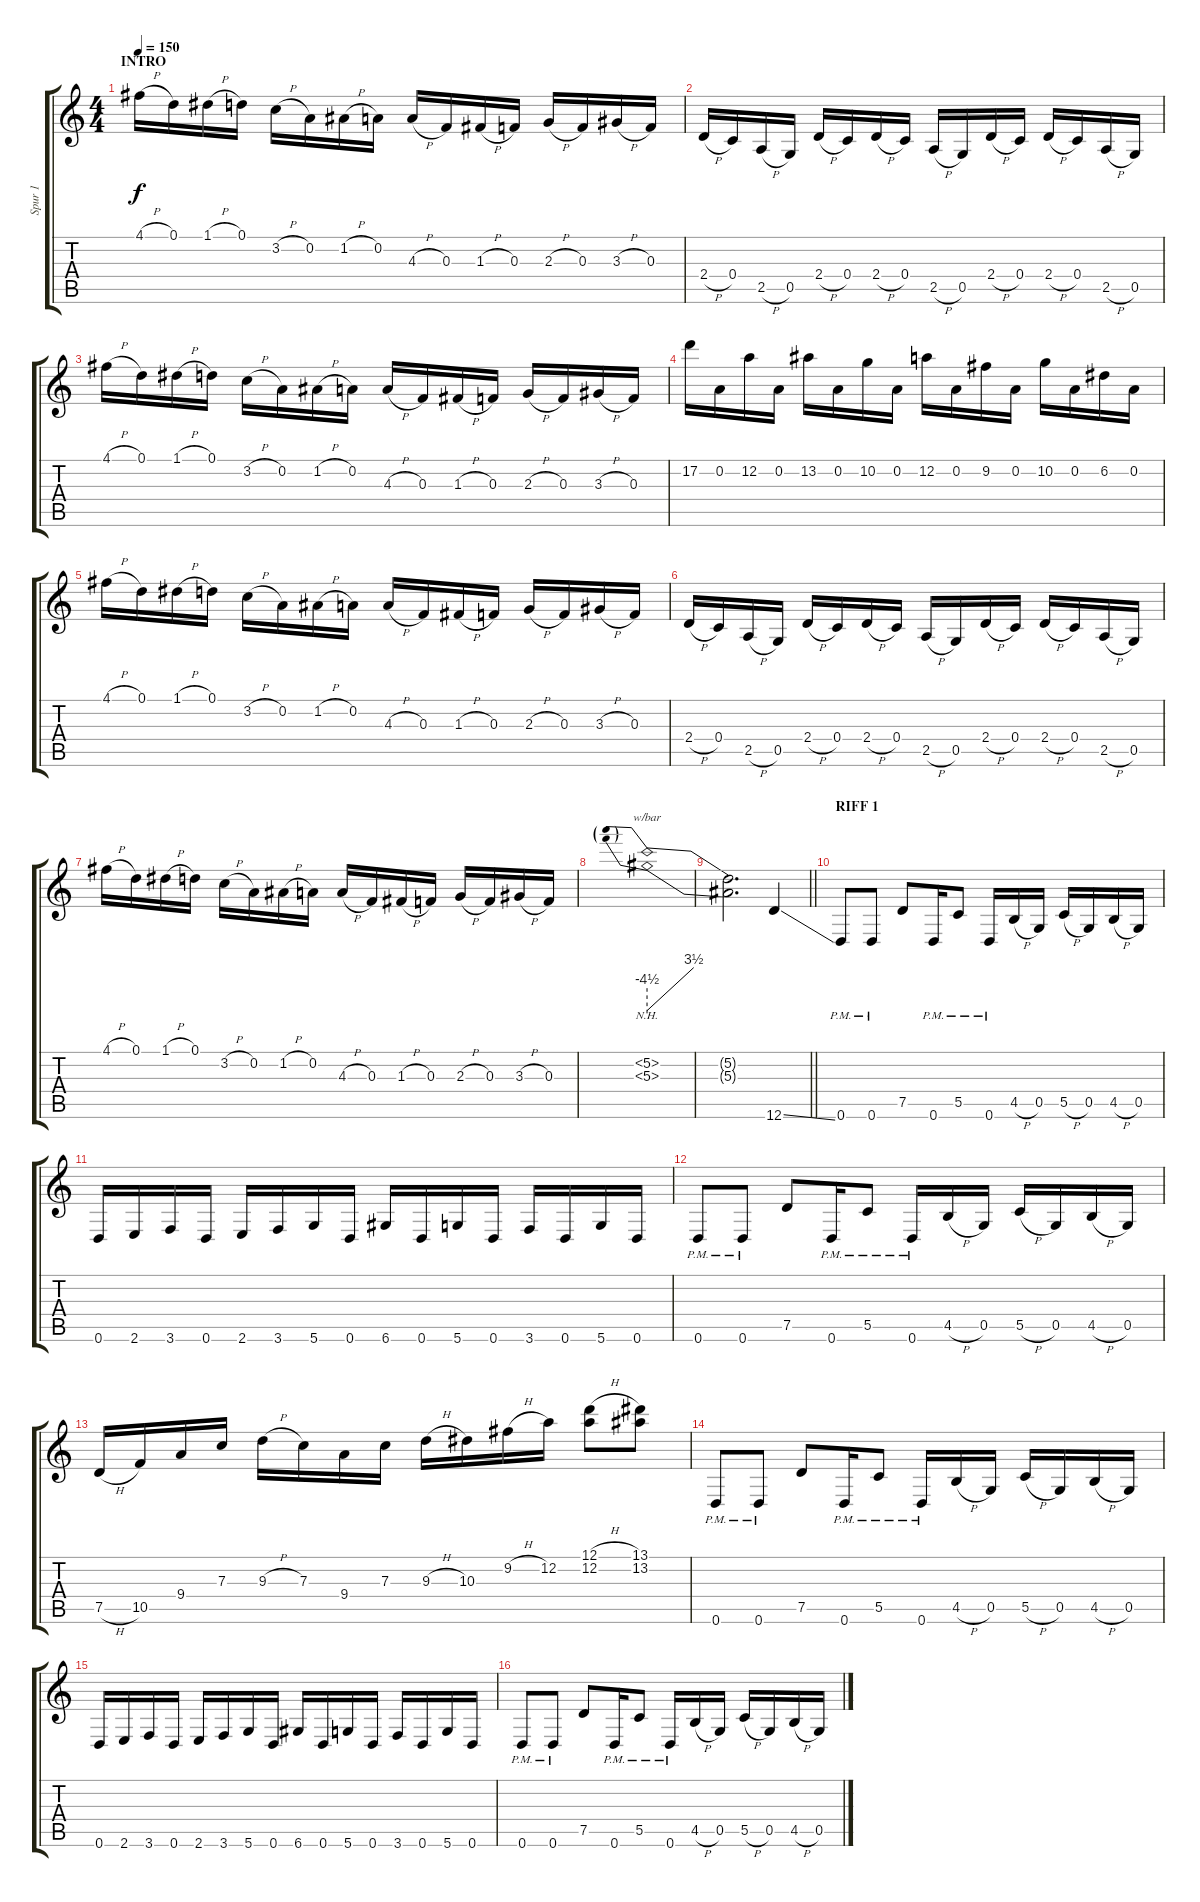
\track ("Spur 1" "Spur 1") {instrument distortionguitar}
\staff {score tabs}
\tuning (D4 A3 F3 C3 G2 D2) {hide}
\ts (4 4)
\section ("" "INTRO")
\tempo 150
\clef g2
\ks c
4.1{h}.16{dy f instrument distortionguitar} 0.1.16 1.1{h}.16 0.1.16 3.2{h}.16 0.2.16 1.2{h}.16 0.2.16 4.3{h}.16 0.3.16 1.3{h}.16 0.3.16 2.3{h}.16 0.3.16 3.3{h}.16 0.3.16 |
2.4{h}.16 0.4.16 2.5{h}.16 0.5.16 2.4{h}.16 0.4.16 2.4{h}.16 0.4.16 2.5{h}.16 0.5.16 2.4{h}.16 0.4.16 2.4{h}.16 0.4.16 2.5{h}.16 0.5.16 |
4.1{h}.16 0.1.16 1.1{h}.16 0.1.16 3.2{h}.16 0.2.16 1.2{h}.16 0.2.16 4.3{h}.16 0.3.16 1.3{h}.16 0.3.16 2.3{h}.16 0.3.16 3.3{h}.16 0.3.16 |
17.2.16 0.2.16 12.2.16 0.2.16 13.2.16 0.2.16 10.2.16 0.2.16 12.2.16 0.2.16 9.2.16 0.2.16 10.2.16 0.2.16 6.2.16 0.2.16 |
4.1{h}.16 0.1.16 1.1{h}.16 0.1.16 3.2{h}.16 0.2.16 1.2{h}.16 0.2.16 4.3{h}.16 0.3.16 1.3{h}.16 0.3.16 2.3{h}.16 0.3.16 3.3{h}.16 0.3.16 |
2.4{h}.16 0.4.16 2.5{h}.16 0.5.16 2.4{h}.16 0.4.16 2.4{h}.16 0.4.16 2.5{h}.16 0.5.16 2.4{h}.16 0.4.16 2.4{h}.16 0.4.16 2.5{h}.16 0.5.16 |
4.1{h}.16 0.1.16 1.1{h}.16 0.1.16 3.2{h}.16 0.2.16 1.2{h}.16 0.2.16 4.3{h}.16 0.3.16 1.3{h}.16 0.3.16 2.3{h}.16 0.3.16 3.3{h}.16 0.3.16 |
(5.2{nh} 5.3{nh}).1{tbe (predivedive default 0 -18 60 14)} |
\barLineRight lightlight
(5.2{t} 5.3{t}).2{d} 12.6{ss}.4 |
\section ("" "RIFF 1")
0.6{pm}.8 0.6{pm}.8 7.5.8 0.6{pm}.16 5.5{pm}.8 0.6{pm}.16 4.5{h}.16 0.5.16 5.5{h}.16 0.5.16 4.5{h}.16 0.5.16 |
0.6.16 2.6.16 3.6.16 0.6.16 2.6.16 3.6.16 5.6.16 0.6.16 6.6.16 0.6.16 5.6.16 0.6.16 3.6.16 0.6.16 5.6.16 0.6.16 |
0.6{pm}.8 0.6{pm}.8 7.5.8 0.6{pm}.16 5.5{pm}.8 0.6{pm}.16 4.5{h}.16 0.5.16 5.5{h}.16 0.5.16 4.5{h}.16 0.5.16 |
7.5{h}.16 10.5.16 9.4.16 7.3.16 9.3{h}.16 7.3.16 9.4.16 7.3.16 9.3{h}.16 10.3.16 9.2{h}.16 12.2.16 (12.1{h} 12.2).8 (13.1 13.2).8 |
0.6{pm}.8 0.6{pm}.8 7.5.8 0.6{pm}.16 5.5{pm}.8 0.6{pm}.16 4.5{h}.16 0.5.16 5.5{h}.16 0.5.16 4.5{h}.16 0.5.16 |
0.6.16 2.6.16 3.6.16 0.6.16 2.6.16 3.6.16 5.6.16 0.6.16 6.6.16 0.6.16 5.6.16 0.6.16 3.6.16 0.6.16 5.6.16 0.6.16 |
0.6{pm}.8 0.6{pm}.8 7.5.8 0.6{pm}.16 5.5{pm}.8 0.6{pm}.16 4.5{h}.16 0.5.16 5.5{h}.16 0.5.16 4.5{h}.16 0.5.16
